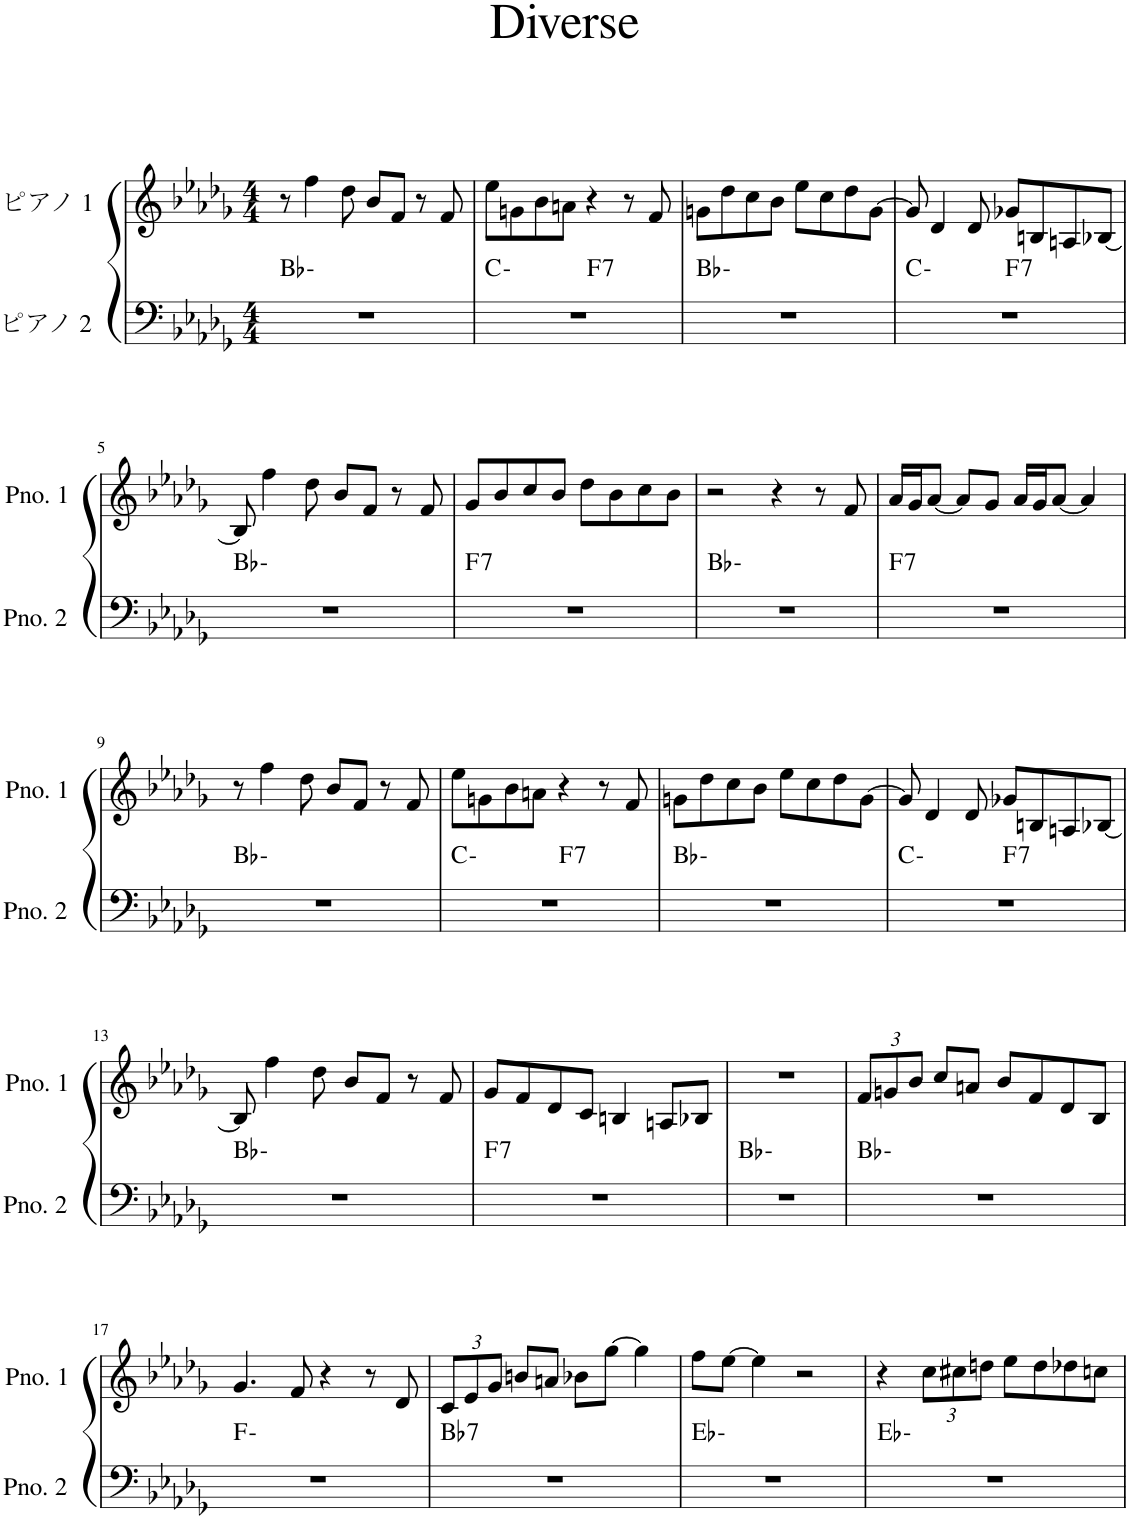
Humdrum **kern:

**kern	**harte	**kern
*part2	*part2	*part1
*staff2	*	*staff1
*I"ピアノ 2	*	*I"ピアノ 1
*clefF4	*	*clefG2
*k[b-e-a-d-g-]	*	*k[b-e-a-d-g-]
*M4/4	*	*M4/4
=1	=1	=1
1r	Bb:min	8r
.	.	4ff\
.	.	8dd-\
.	.	8b-/L
.	.	8f/J
.	.	8r
.	.	8f/
=2	=2	=2
*^	*	*
1r	2ryy	C:min	8ee-\L
.	.	.	8gn\
.	.	.	8b-\
.	.	.	8an\J
!	!	!LO:H:kt=7	!
.	2ryy	F:7	4r
.	.	.	8r
.	.	.	8f/
*v	*v	*	*
=3	=3	=3
1r	Bb:min	8gn\L
.	.	8dd-\
.	.	8cc\
.	.	8b-\J
.	.	8ee-\L
.	.	8cc\
.	.	8dd-\
.	.	[8g\J
=4	=4	=4
*^	*	*
1r	2ryy	C:min	8g/]
.	.	.	4d-/
.	.	.	8d-/
!	!	!LO:H:kt=7	!
.	2ryy	F:7	8g-X/L
.	.	.	8Bn/
.	.	.	8An/
.	.	.	[8B-X/J
*v	*v	*	*
!!LO:LB:g=z
=5	=5	=5
1r	Bb:min	8B-/]
.	.	4ff\
.	.	8dd-\
.	.	8b-/L
.	.	8f/J
.	.	8r
.	.	8f/
=6	=6	=6
!	!LO:H:kt=7	!
1r	F:7	8g-/L
.	.	8b-/
.	.	8cc/
.	.	8b-/J
.	.	8dd-\L
.	.	8b-\
.	.	8cc\
.	.	8b-\J
=7	=7	=7
1r	Bb:min	2r
.	.	4r
.	.	8r
.	.	8f/
=8	=8	=8
!	!LO:H:kt=7	!
1r	F:7	16a-/LL
.	.	16g-/J
.	.	[8a-/J
.	.	8a-/L]
.	.	8g-/J
.	.	16a-/LL
.	.	16g-/J
.	.	[8a-/J
.	.	4a-/]
!!LO:LB:g=z
=9	=9	=9
1r	Bb:min	8r
.	.	4ff\
.	.	8dd-\
.	.	8b-/L
.	.	8f/J
.	.	8r
.	.	8f/
=10	=10	=10
*^	*	*
1r	2ryy	C:min	8ee-\L
.	.	.	8gn\
.	.	.	8b-\
.	.	.	8an\J
!	!	!LO:H:kt=7	!
.	2ryy	F:7	4r
.	.	.	8r
.	.	.	8f/
*v	*v	*	*
=11	=11	=11
1r	Bb:min	8gn\L
.	.	8dd-\
.	.	8cc\
.	.	8b-\J
.	.	8ee-\L
.	.	8cc\
.	.	8dd-\
.	.	[8g\J
=12	=12	=12
*^	*	*
1r	2ryy	C:min	8g/]
.	.	.	4d-/
.	.	.	8d-/
!	!	!LO:H:kt=7	!
.	2ryy	F:7	8g-X/L
.	.	.	8Bn/
.	.	.	8An/
.	.	.	[8B-X/J
*v	*v	*	*
!!LO:LB:g=z
=13	=13	=13
1r	Bb:min	8B-/]
.	.	4ff\
.	.	8dd-\
.	.	8b-/L
.	.	8f/J
.	.	8r
.	.	8f/
=14	=14	=14
!	!LO:H:kt=7	!
1r	F:7	8g-/L
.	.	8f/
.	.	8d-/
.	.	8c/J
.	.	4Bn/
.	.	8An/L
.	.	8B-X/J
=15	=15	=15
1r	Bb:min	1r
=16	=16	=16
*	*	*Xbrackettup
1r	Bb:min	12f/L
.	.	12gn/
.	.	12b-/J
.	.	8cc/L
.	.	8an/J
.	.	8b-/L
.	.	8f/
.	.	8d-/
.	.	8B-/J
!!LO:LB:g=z
=17	=17	=17
1r	F:min	4.g-/
.	.	8f/
.	.	4r
.	.	8r
.	.	8d-/
=18	=18	=18
!	!LO:H:kt=7	!
1r	Bb:7	12c/L
.	.	12e-/
.	.	12g-/J
.	.	8bn/L
.	.	8an/J
.	.	8b-X\L
.	.	[8gg-\J
.	.	4gg-\]
=19	=19	=19
1r	Eb:min	8ff\L
.	.	[8ee-\J
.	.	4ee-\]
.	.	2r
=20	=20	=20
1r	Eb:min	4r
.	.	12cc\L
.	.	12cc#X\
.	.	12ddn\J
.	.	8ee-\L
.	.	8dd\
.	.	8dd-X\
.	.	8ccn\J
=	=	=
*-	*-	*-
